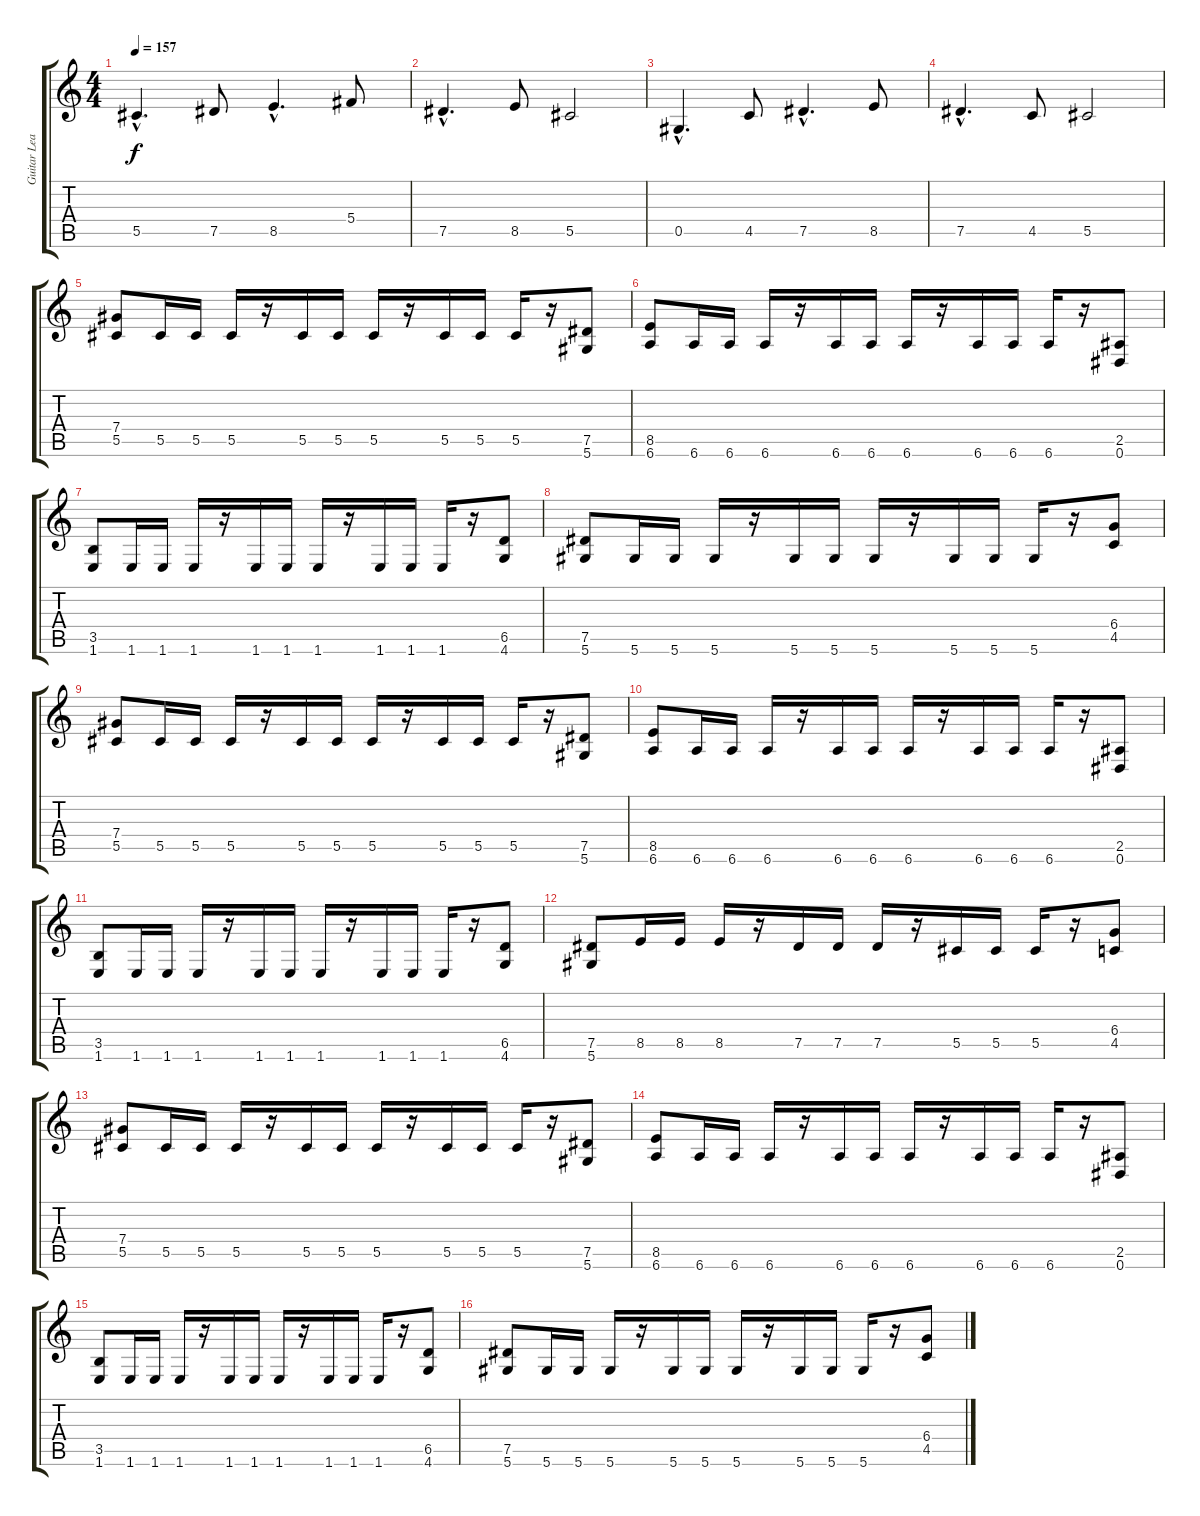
\track ("Guitar Lead" "Guitar Lea") {instrument distortionguitar}
\staff {score tabs}
\tuning (Eb4 Bb3 Gb3 Db3 Ab2 Eb2) {hide}
\ts (4 4)
\tempo 157
\clef g2
\ks c
5.5{hac}.4{d dy f} 7.5.8 8.5{hac}.4{d} 5.4.8 |
7.5{hac}.4{d} 8.5.8 5.5.2 |
0.5{hac}.4{d} 4.5.8 7.5{hac}.4{d} 8.5.8 |
7.5{hac}.4{d} 4.5.8 5.5.2 |
(7.4 5.5).8 5.5.16 5.5.16 5.5.16 r.16 5.5.16 5.5.16 5.5.16 r.16 5.5.16 5.5.16 5.5.16 r.16 (7.5 5.6).8 |
(8.5 6.6).8 6.6.16 6.6.16 6.6.16 r.16 6.6.16 6.6.16 6.6.16 r.16 6.6.16 6.6.16 6.6.16 r.16 (2.5 0.6).8 |
(3.5 1.6).8 1.6.16 1.6.16 1.6.16 r.16 1.6.16 1.6.16 1.6.16 r.16 1.6.16 1.6.16 1.6.16 r.16 (6.5 4.6).8 |
(7.5 5.6).8 5.6.16 5.6.16 5.6.16 r.16 5.6.16 5.6.16 5.6.16 r.16 5.6.16 5.6.16 5.6.16 r.16 (6.4 4.5).8 |
(7.4 5.5).8 5.5.16 5.5.16 5.5.16 r.16 5.5.16 5.5.16 5.5.16 r.16 5.5.16 5.5.16 5.5.16 r.16 (7.5 5.6).8 |
(8.5 6.6).8 6.6.16 6.6.16 6.6.16 r.16 6.6.16 6.6.16 6.6.16 r.16 6.6.16 6.6.16 6.6.16 r.16 (2.5 0.6).8 |
(3.5 1.6).8 1.6.16 1.6.16 1.6.16 r.16 1.6.16 1.6.16 1.6.16 r.16 1.6.16 1.6.16 1.6.16 r.16 (6.5 4.6).8 |
(7.5 5.6).8 8.5.16 8.5.16 8.5.16 r.16 7.5.16 7.5.16 7.5.16 r.16 5.5.16 5.5.16 5.5.16 r.16 (6.4 4.5).8 |
(7.4 5.5).8 5.5.16 5.5.16 5.5.16 r.16 5.5.16 5.5.16 5.5.16 r.16 5.5.16 5.5.16 5.5.16 r.16 (7.5 5.6).8 |
(8.5 6.6).8 6.6.16 6.6.16 6.6.16 r.16 6.6.16 6.6.16 6.6.16 r.16 6.6.16 6.6.16 6.6.16 r.16 (2.5 0.6).8 |
(3.5 1.6).8 1.6.16 1.6.16 1.6.16 r.16 1.6.16 1.6.16 1.6.16 r.16 1.6.16 1.6.16 1.6.16 r.16 (6.5 4.6).8 |
(7.5 5.6).8 5.6.16 5.6.16 5.6.16 r.16 5.6.16 5.6.16 5.6.16 r.16 5.6.16 5.6.16 5.6.16 r.16 (6.4 4.5).8
